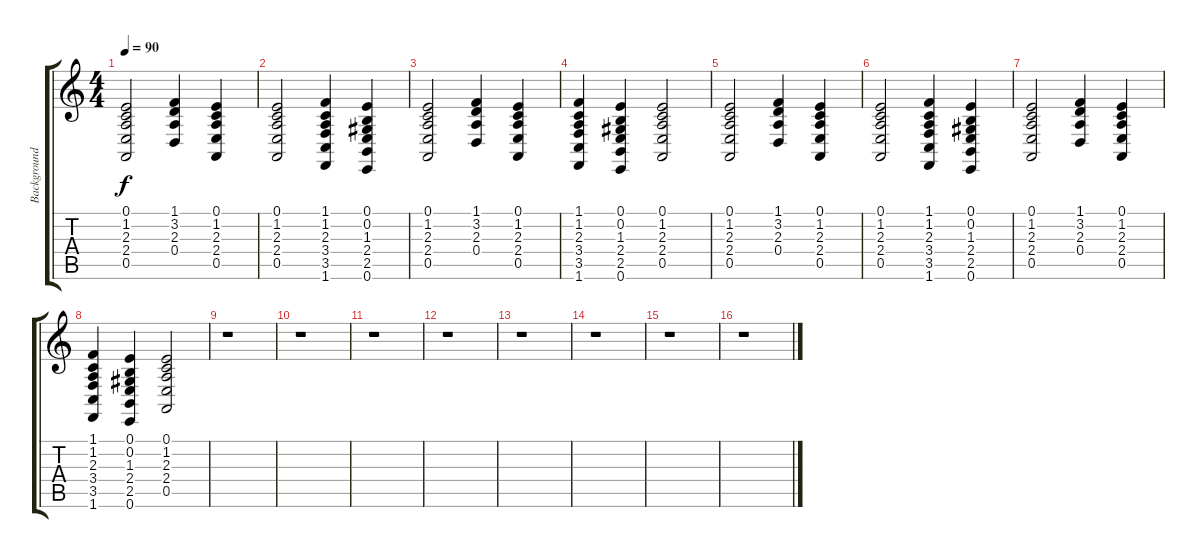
\track ("Background" "Background") {instrument synthvoice}
\staff {score tabs}
\tuning (E4 B3 G3 D3 A2 E2) {hide}
\ts (4 4)
\tempo 90
\clef g2
\ks c
(0.1 1.2 2.3 2.4 0.5).2{dy f instrument synthvoice} (1.1 3.2 2.3 0.4).4 (0.1 1.2 2.3 2.4 0.5).4 |
(0.1 1.2 2.3 2.4 0.5).2 (1.1 1.2 2.3 3.4 3.5 1.6).4 (0.1 0.2 1.3 2.4 2.5 0.6).4 |
(0.1 1.2 2.3 2.4 0.5).2 (1.1 3.2 2.3 0.4).4 (0.1 1.2 2.3 2.4 0.5).4 |
(1.1 1.2 2.3 3.4 3.5 1.6).4 (0.1 0.2 1.3 2.4 2.5 0.6).4 (0.1 1.2 2.3 2.4 0.5).2 |
(0.1 1.2 2.3 2.4 0.5).2 (1.1 3.2 2.3 0.4).4 (0.1 1.2 2.3 2.4 0.5).4 |
(0.1 1.2 2.3 2.4 0.5).2 (1.1 1.2 2.3 3.4 3.5 1.6).4 (0.1 0.2 1.3 2.4 2.5 0.6).4 |
(0.1 1.2 2.3 2.4 0.5).2 (1.1 3.2 2.3 0.4).4 (0.1 1.2 2.3 2.4 0.5).4 |
(1.1 1.2 2.3 3.4 3.5 1.6).4 (0.1 0.2 1.3 2.4 2.5 0.6).4 (0.1 1.2 2.3 2.4 0.5).2 |
r.1 |
r.1 |
r.1 |
r.1 |
r.1 |
r.1 |
r.1 |
r.1
